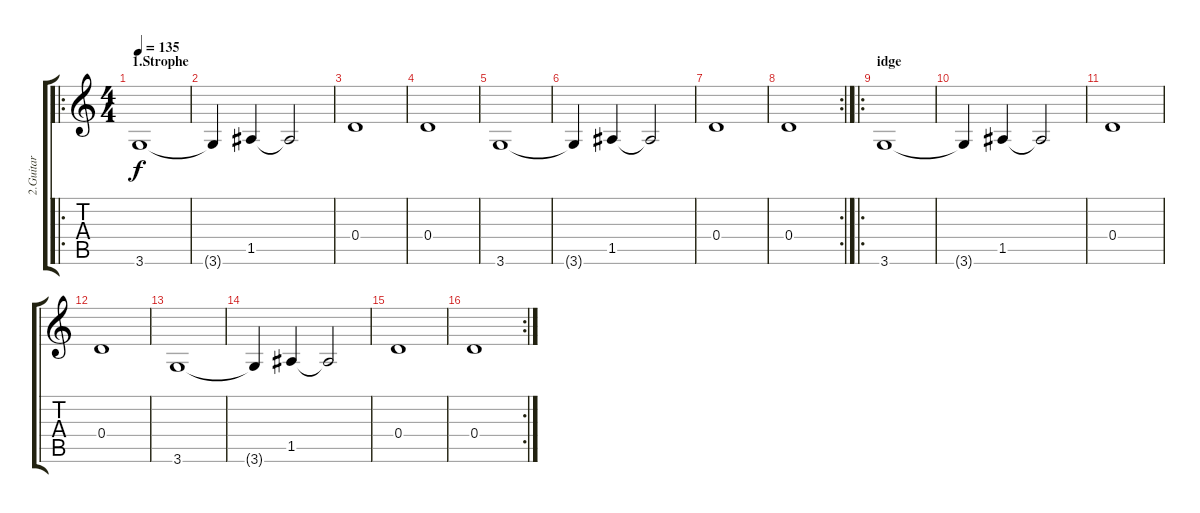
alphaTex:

\track ("2.Guitar" "2.Guitar") {instrument acousticguitarnylon}
\staff {score tabs}
\tuning (E4 B3 G3 D3 A2 E2) {hide}
\ro
\ts (4 4)
\section ("" "1.Strophe")
\tempo 135
\clef g2
\ks c
3.6.1{dy f} |
3.6{t}.4 1.5.4 1.5{t}.2 |
0.4.1 |
0.4.1 |
3.6.1 |
3.6{t}.4 1.5.4 1.5{t}.2 |
0.4.1 |
\rc 2
0.4.1 |
\ro
\section ("" "idge")
3.6.1{volume 12 instrument electricbasspick} |
3.6{t}.4 1.5.4 1.5{t}.2 |
0.4.1 |
0.4.1 |
3.6.1 |
3.6{t}.4 1.5.4 1.5{t}.2 |
0.4.1 |
\rc 2
0.4.1
